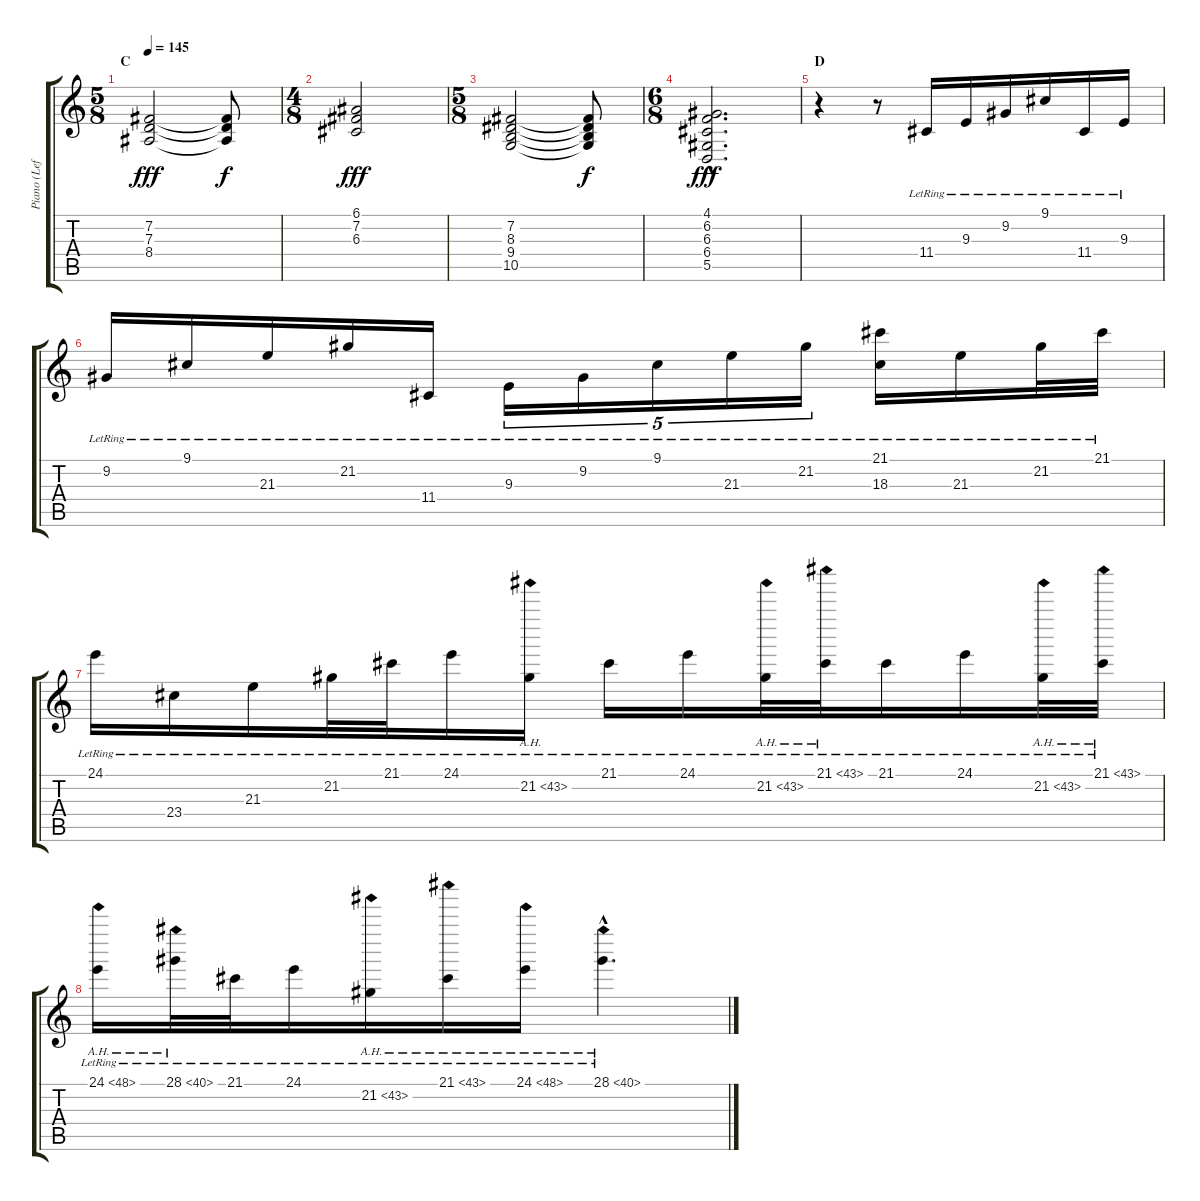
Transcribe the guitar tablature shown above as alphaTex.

\track ("Piano (Left Hand)" "Piano (Lef") {instrument acousticgrandpiano}
\staff {score tabs}
\tuning (E4 B3 G3 D3 A2 E2) {hide}
\ts (5 8)
\section ("" "C")
\tempo 145
\clef g2
\ks c
(7.2 7.3 8.4).2{dy fff} (7.2{t} 7.3{t} 8.4{t}).8{dy f} |
\ts (4 8)
(6.1 7.2 6.3).2{dy fff} |
\ts (5 8)
(7.2 8.3 9.4 10.5).2 (7.2{t} 8.3{t} 9.4{t} 10.5{t}).8{dy f} |
\ts (6 8)
(4.1{hac} 6.2{hac} 6.3{hac} 6.4{hac} 5.5{hac}).2{d dy fff} |
\section ("" "D")
r.4 r.8 11.4{lr}.16 9.3{lr}.16 9.2{lr}.16 9.1{lr}.16 11.4{lr}.16 9.3{lr}.16 |
9.2{lr}.16 9.1{lr}.16 21.3{lr}.16 21.2{lr}.16 11.4{lr}.16 9.3{lr}.16{tu (5 4)} 9.2{lr}.16{tu (5 4)} 9.1{lr}.16{tu (5 4)} 21.3{lr}.16{tu (5 4)} 21.2{lr}.16{tu (5 4)} (21.1{lr} 18.3{lr}).16 21.3{lr}.16 21.2{lr}.32 21.1{lr}.32 |
24.1{lr}.16 23.4{lr}.16 21.3{lr}.16 21.2{lr}.32 21.1{lr}.32 24.1{lr}.16 21.2{ah 22 lr}.16 21.1{lr}.16 24.1{lr}.16 21.2{ah 22 lr}.32 21.1{ah 22 lr}.32 21.1{lr}.16 24.1{lr}.16 21.2{ah 22 lr}.32 21.1{ah 22 lr}.32 |
24.1{ah 24 lr}.16 28.1{ah 12 lr}.32 21.1{lr}.32 24.1{lr}.16 21.2{ah 22 lr}.16 21.1{ah 22 lr}.16 24.1{ah 24 lr}.16 28.1{ah 12 hac lr}.4{d}
